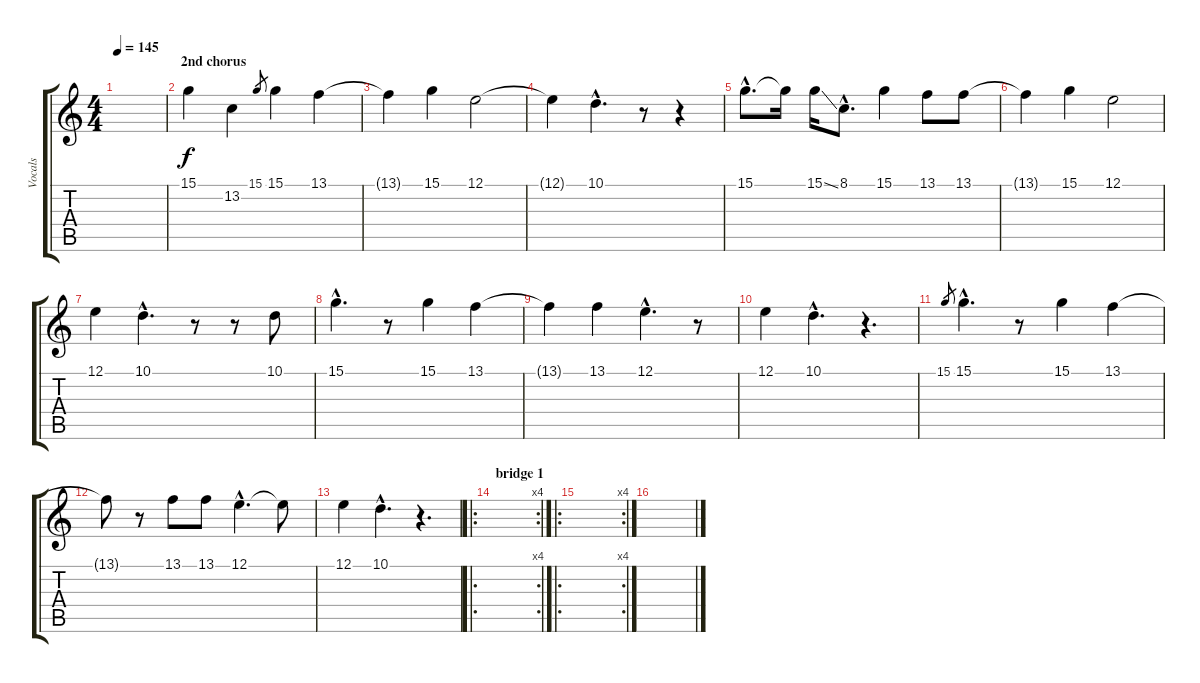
\track ("Vocals" "Vocals") {instrument cello}
\staff {score tabs}
\tuning (E4 B3 G3 D3 A2 D2) {hide}
\ts (4 4)
\tempo 145
\clef g2
\ks c
|
\section ("" "2nd chorus")
15.1.4 13.2.4 15.1.8{gr} 15.1.4 13.1.4 |
13.1{t}.4 15.1.4 12.1.2 |
12.1{t}.4 10.1{hac}.4{d} r.8 r.4 |
15.1{hac}.8{d} 15.1{t}.16 15.1{ss}.16 8.1{hac}.8{d} 15.1.4 13.1.8 13.1.8 |
13.1{t}.4 15.1.4 12.1.2 |
12.1.4 10.1{hac}.4{d} r.8 r.8 10.1.8 |
15.1{hac}.4{d} r.8 15.1.4 13.1.4 |
13.1{t}.4 13.1.4 12.1{hac}.4{d} r.8 |
12.1.4 10.1{hac}.4{d} r.4{d} |
15.1.8{gr} 15.1{hac}.4{d} r.8 15.1.4 13.1.4 |
13.1{t}.8 r.8 13.1.8 13.1.8 12.1{hac}.4{d} 12.1{t}.8 |
12.1.4 10.1{hac}.4{d} r.4{d} |
\ro
\rc 4
\section ("" "bridge 1")
|
\ro
\rc 4
|
\section ("" "")
